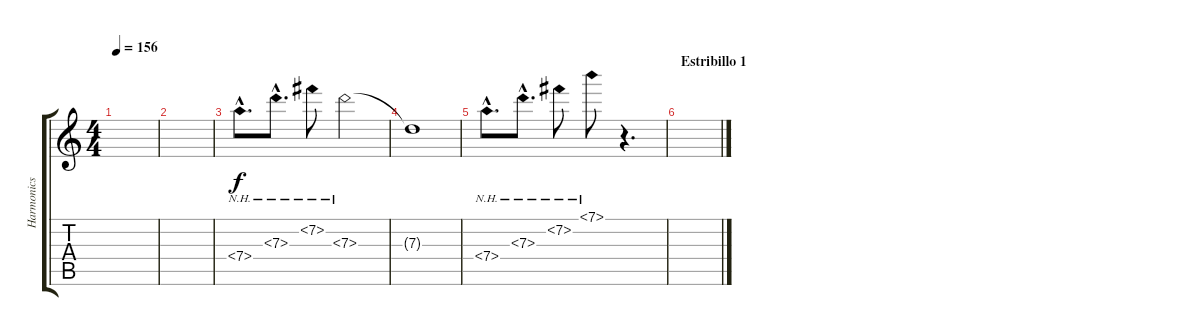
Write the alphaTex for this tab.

\track ("Harmonics (Jero)" "Harmonics ") {instrument distortionguitar}
\staff {score tabs}
\tuning (E4 B3 G3 D3 A2 E2) {hide}
\ts (4 4)
\tempo 156
\clef g2
\ks c
|
|
7.4{nh hac}.8{d} 7.3{nh hac}.8{d} 7.2{nh}.8 7.3{nh}.2 |
7.3{t}.1 |
7.4{nh hac}.8{d} 7.3{nh hac}.8{d} 7.2{nh}.8 7.1{nh}.8 r.4{d} |
\section ("" "Estribillo 1 ")
